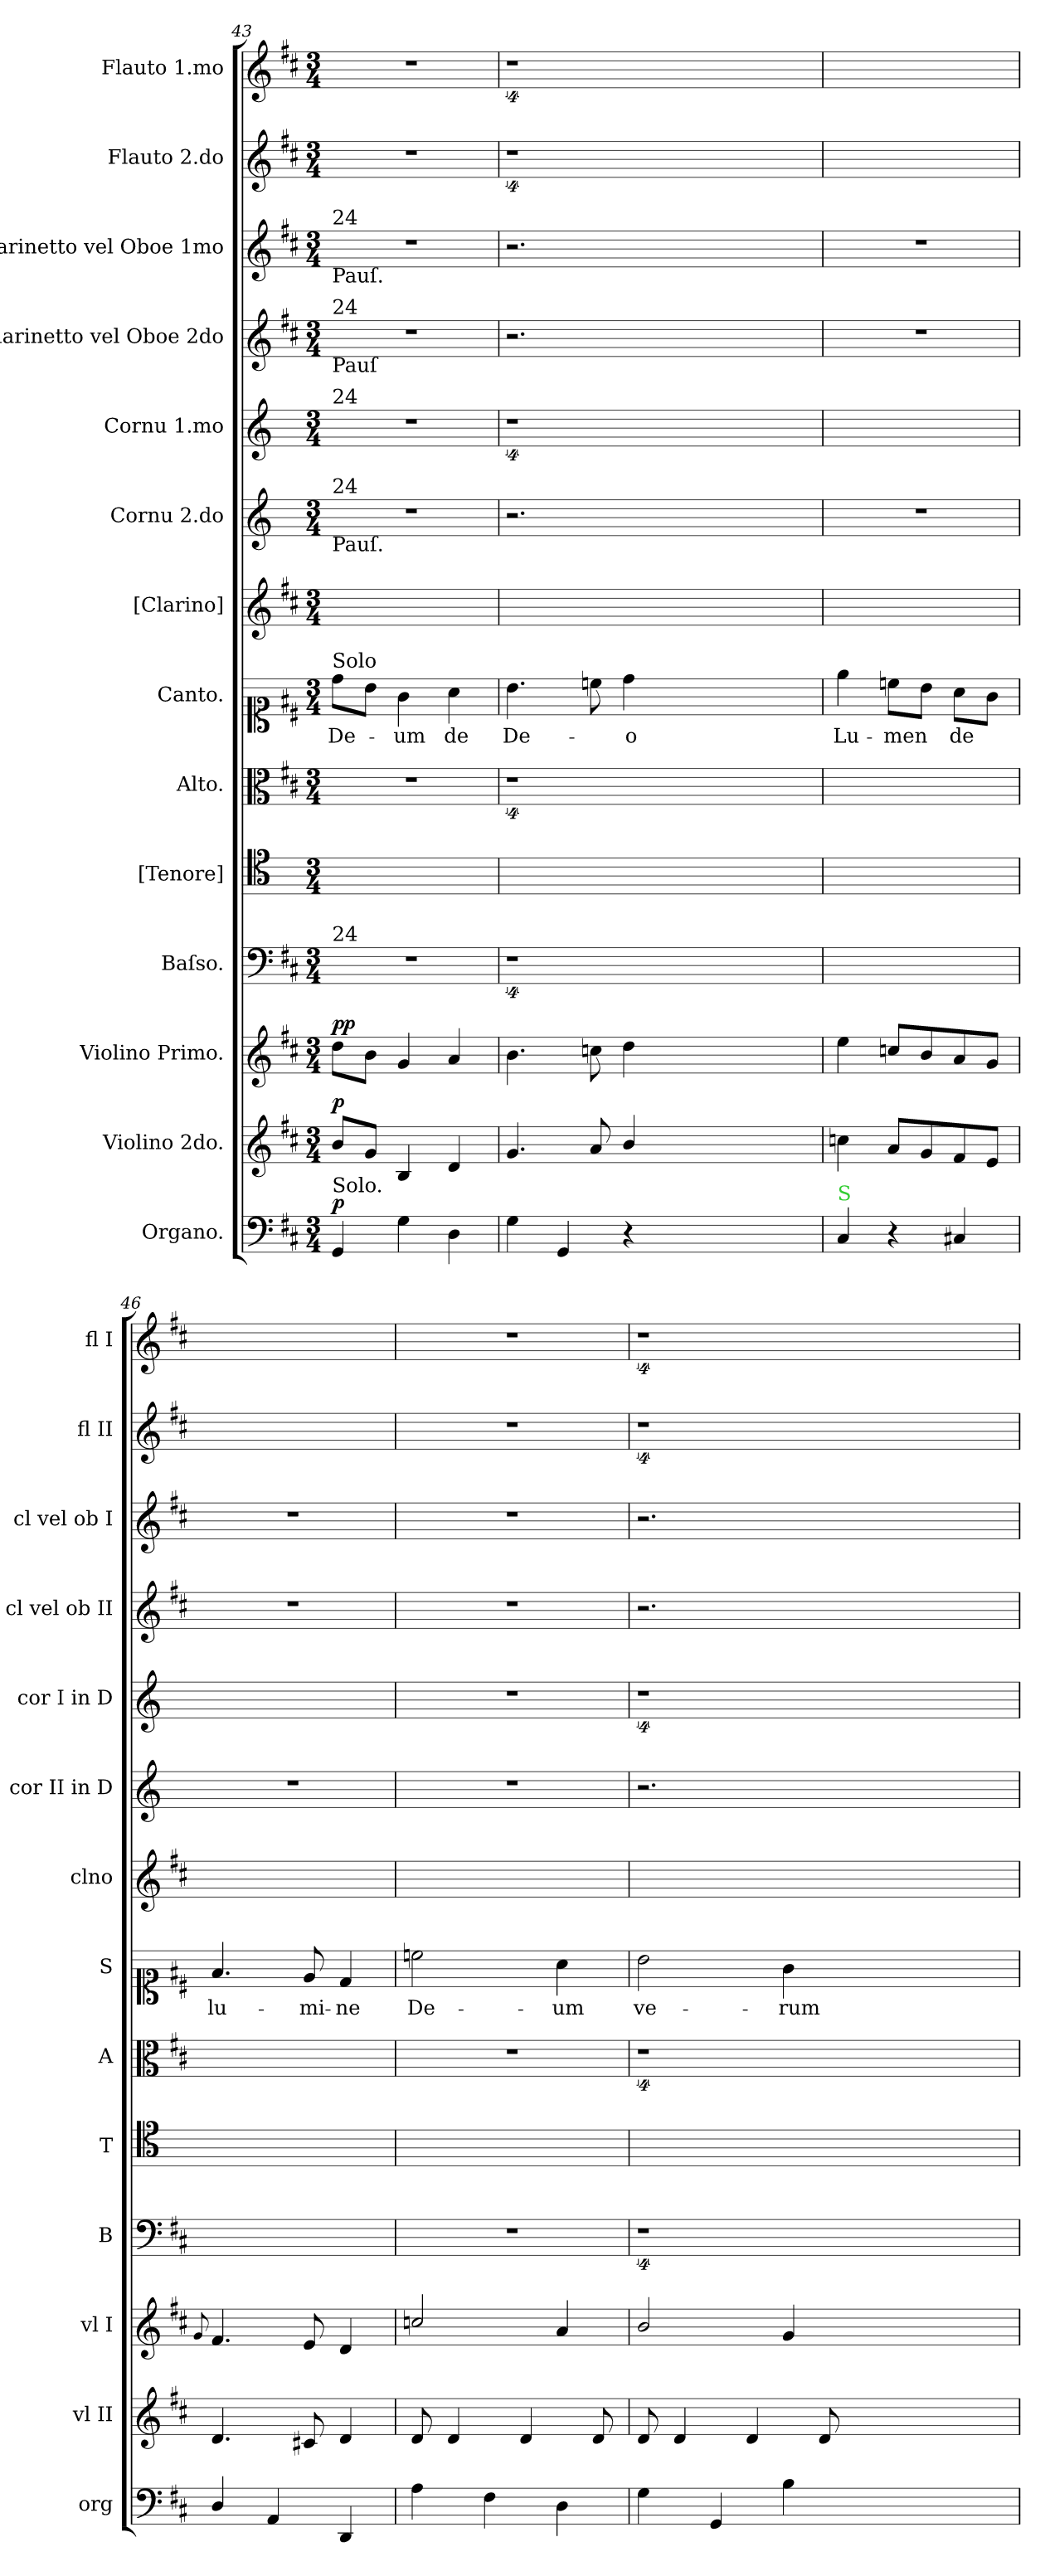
**kern	**dynam	**kern	**dynam	**kern	**dynam	**kern	**kern	**kern	**kern	**text	**kern	**kern	**kern	**kern	**kern	**kern	**kern
*part14	*part14	*part13	*part13	*part12	*part12	*part11	*part10	*part9	*part8	*part8	*part7	*part6	*part5	*part4	*part3	*part2	*part1
*staff14	*staff14	*staff13	*staff13	*staff12	*staff12	*staff11	*staff10	*staff9	*staff8	*staff8	*staff7	*staff6	*staff5	*staff4	*staff3	*staff2	*staff1
*I"Organo.	*	*I"Violino 2do.	*	*I"Violino Primo.	*	*I"Baſso.	*I"[Tenore]	*I"Alto.	*I"Canto.	*	*I"[Clarino]	*I"Cornu 2.do	*I"Cornu 1.mo	*I"Clarinetto vel Oboe 2do	*I"Clarinetto vel Oboe 1mo	*I"Flauto 2.do	*I"Flauto 1.mo
*I'org	*	*I'vl II	*	*I'vl I	*	*I'B	*I'T	*I'A	*I'S	*	*I'clno	*I'cor II in D	*I'cor I in D	*I'cl vel ob II	*I'cl vel ob I	*I'fl II	*I'fl I
*clefF4	*	*clefG2	*	*clefG2	*	*clefF4	*clefC4	*clefC3	*clefC1	*	*clefG2	*clefG2	*clefG2	*clefG2	*clefG2	*clefG2	*clefG2
*	*	*	*	*	*	*	*	*	*	*	*	*ITrd6c10	*ITrd6c10	*	*	*	*
*k[f#c#]	*	*k[f#c#]	*	*k[f#c#]	*	*k[f#c#]	*	*k[f#c#]	*k[f#c#]	*	*k[f#c#]	*k[f#c#]	*k[f#c#]	*k[f#c#]	*k[f#c#]	*k[f#c#]	*k[f#c#]
*D:	*	*D:	*	*D:	*	*D:	*	*D:	*D:	*	*D:	*D:	*D:	*D:	*D:	*D:	*D:
*M3/4	*	*M3/4	*	*M3/4	*	*M3/4	*M3/4	*M3/4	*M3/4	*	*M3/4	*M3/4	*M3/4	*M3/4	*M3/4	*M3/4	*M3/4
=43	=43	=43	=43	=43	=43	=43	=43	=43	=43	=43	=43	=43	=43	=43	=43	=43	=43
!	!	!	!	!	!	!	!	!	!	!	!	!	!	!	!LO:TX:b:t=Pauſ.	!	!
!	!	!	!	!	!	!	!	!	!	!	!	!	!	!	!LO:TX:a:t=24	!	!
!	!	!	!	!	!	!	!	!	!	!	!	!	!	!LO:TX:b:t=Pauſ	!	!	!
!	!	!	!	!	!	!	!	!	!	!	!	!	!	!LO:TX:a:t=24	!	!	!
!	!	!	!	!	!	!	!	!	!	!	!	!	!LO:TX:a:t=24	!	!	!	!
!	!	!	!	!	!	!	!	!	!	!	!	!LO:TX:b:t=Pauſ.	!	!	!	!	!
!	!	!	!	!	!	!	!	!	!	!	!	!LO:TX:a:t=24	!	!	!	!	!
!	!	!	!	!	!	!	!	!	!LO:TX:a:t=Solo	!	!	!	!	!	!	!	!
!	!	!	!	!	!	!LO:TX:a:t=24	!	!	!	!	!	!	!	!	!	!	!
!LO:TX:a:t=Solo.	!	!	!	!	!	!	!	!	!	!	!	!	!	!	!	!	!
!	!LO:DY:a	!	!LO:DY:a	!	!LO:DY:a	!	!	!	!	!	!	!	!	!	!	!	!
4GG/	p.	8b/L	p.	8dd\L	pp.	2.r	2.ryy	2.r	8dd\L	De-	2.ryy	2.r	2.r	2.r	2.r	2.r	2.r
.	.	8g/J	.	8b\J	.	.	.	.	8b\J	.	.	.	.	.	.	.	.
4G\	.	4B/	.	4g/	.	.	.	.	4g\	-um	.	.	.	.	.	.	.
4D\	.	4d/	.	4a/	.	.	.	.	4a\	de	.	.	.	.	.	.	.
=44	=44	=44	=44	=44	=44	=44	=44	=44	=44	=44	=44	=44	=44	=44	=44	=44	=44
4G\	.	4.g/	.	4.b\	.	4%9r	2.ryy	4%9r	4.b\	De-	2.ryy	2.r	4%9r	2.r	2.r	4%9r	4%9r
4GG/	.	.	.	.	.	.	.	.	.	.	.	.	.	.	.	.	.
.	.	8a/	.	8ccn\	.	.	.	.	8ccn\	.	.	.	.	.	.	.	.
4r	.	4b/	.	4dd\	.	.	.	.	4dd\	-o	.	.	.	.	.	.	.
1.ryy	.	1.ryy	.	1.ryy	.	.	1.ryy	.	1.ryy	.	1.ryy	1.ryy	.	1.ryy	1.ryy	.	.
=45	=45	=45	=45	=45	=45	=45	=45	=45	=45	=45	=45	=45	=45	=45	=45	=45	=45
!LO:TX:a:color=limegreen:t=S	!	!	!	!	!	!	!	!	!	!	!	!	!	!	!	!	!
4C#/	.	4ccn\	.	4ee\	.	2.ryy	2.ryy	2.ryy	4ee\	Lu-	2.ryy	2.r	2.ryy	2.r	2.r	2.ryy	2.ryy
4r	.	8a/L	.	8ccn/L	.	.	.	.	8ccn\L	-men	.	.	.	.	.	.	.
.	.	8g/	.	8b/	.	.	.	.	8b\J	.	.	.	.	.	.	.	.
4C#X/	.	8f#/	.	8a/	.	.	.	.	8a\L	de	.	.	.	.	.	.	.
.	.	8e/J	.	8g/J	.	.	.	.	8g\J	.	.	.	.	.	.	.	.
=46	=46	=46	=46	=46	=46	=46	=46	=46	=46	=46	=46	=46	=46	=46	=46	=46	=46
.	.	.	.	8qqg/	.	.	.	.	.	.	.	.	.	.	.	.	.
4D/	.	4.d/	.	4.f#/	.	2.ryy	2.ryy	2.ryy	4.f#/	lu-	2.ryy	2.r	2.ryy	2.r	2.r	2.ryy	2.ryy
4AA/	.	.	.	.	.	.	.	.	.	.	.	.	.	.	.	.	.
.	.	8c#X/	.	8e/	.	.	.	.	8e/	-mi-	.	.	.	.	.	.	.
4DD/	.	4d/	.	4d/	.	.	.	.	4d/	-ne	.	.	.	.	.	.	.
=47	=47	=47	=47	=47	=47	=47	=47	=47	=47	=47	=47	=47	=47	=47	=47	=47	=47
4A\	.	8d/	.	2ccn/	.	2.r	2.ryy	2.r	2ccn\	De-	2.ryy	2.r	2.r	2.r	2.r	2.r	2.r
.	.	4d/	.	.	.	.	.	.	.	.	.	.	.	.	.	.	.
4F#\	.	.	.	.	.	.	.	.	.	.	.	.	.	.	.	.	.
.	.	4d/	.	.	.	.	.	.	.	.	.	.	.	.	.	.	.
4D\	.	.	.	4a/	.	.	.	.	4a\	-um	.	.	.	.	.	.	.
.	.	8d/	.	.	.	.	.	.	.	.	.	.	.	.	.	.	.
=48	=48	=48	=48	=48	=48	=48	=48	=48	=48	=48	=48	=48	=48	=48	=48	=48	=48
4G\	.	8d/	.	2b/	.	4%9r	2.ryy	4%9r	2b\	ve-	2.ryy	2.r	4%9r	2.r	2.r	4%9r	4%9r
.	.	4d/	.	.	.	.	.	.	.	.	.	.	.	.	.	.	.
4GG/	.	.	.	.	.	.	.	.	.	.	.	.	.	.	.	.	.
.	.	4d/	.	.	.	.	.	.	.	.	.	.	.	.	.	.	.
4B\	.	.	.	4g/	.	.	.	.	4g\	-rum	.	.	.	.	.	.	.
.	.	8d/	.	.	.	.	.	.	.	.	.	.	.	.	.	.	.
1.ryy	.	1.ryy	.	1.ryy	.	.	1.ryy	.	1.ryy	.	1.ryy	1.ryy	.	1.ryy	1.ryy	.	.
=	=	=	=	=	=	=	=	=	=	=	=	=	=	=	=	=	=
*-	*-	*-	*-	*-	*-	*-	*-	*-	*-	*-	*-	*-	*-	*-	*-	*-	*-
